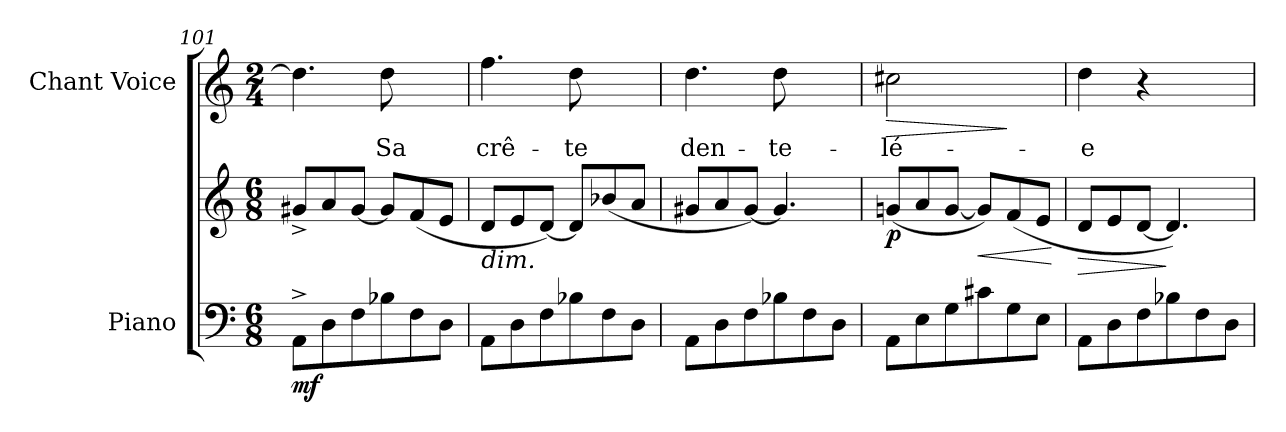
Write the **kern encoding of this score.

**kern	**kern	**dynam	**kern	**text	**dynam
*part2	*part2	*part2	*part1	*part1	*part1
*staff3	*staff2	*staff2/3	*staff1	*staff1	*staff1
*I"Piano	*	*	*I"Chant Voice	*	*
*I'Pno	*	*	*	*	*
*clefF4	*clefG2	*	*clefG2	*	*
*k[]	*k[]	*	*k[]	*	*
*M6/8	*M6/8	*	*M2/4	*	*
=101	=101	=101	=101	=101	=101
!	!	!LO:DY:b=2	!	!	!
8AA^\L	8g#X^/L	mf	4.dd\]	.	.
8D\	8a/	.	.	.	.
8F\	[8g#/J	.	.	.	.
!	!	!	!	!LO:LY:b	!
8B-X\	8g#/L]	.	8dd\	Sa	.
8F\	(>8f/	.	4ryy	.	.
8D\J	8e/J	.	.	.	.
=102	=102	=102	=102	=102	=102
!	!LO:TX:b:i:t=dim.	!	!	!	!
!	!	!	!	!LO:LY:b	!
8AA\L	8d/L	.	4.ff\	crê-	.
8D\	8e/	.	.	.	.
8F\	[8d/J)	.	.	.	.
!	!	!	!	!LO:LY:b	!
8B-X\	8d/L]	.	8dd\	-te	.
8F\	(>8b-X/	.	4ryy	.	.
8D\J	8a/J	.	.	.	.
!!LO:PB:g=z
=103	=103	=103	=103	=103	=103
!	!	!	!	!LO:LY:b	!
8AA\L	8g#X/L	.	4.dd\	den-	.
8D\	8a/	.	.	.	.
8F\	[8g#/J)	.	.	.	.
!	!	!	!	!LO:LY:b	!
8B-X\	4.g#/]	.	8dd\	-te-	.
8F\	.	.	4ryy	.	.
8D\J	.	.	.	.	.
=104	=104	=104	=104	=104	=104
!	!	!LO:DY:b	!	!LO:LY:b	!LO:HP:b
8AA\L	(>8gn/L	p	2cc#X\	-lé-	>
8E\	8a/	.	.	.	.
8G\	[8g/J	.	.	.	.
!	!	!LO:HP:b	!	!	!
8c#X\	8g/L])	<	.	.	.
8G\	(>8f/	.	4ryy	.	]
8E\J	8e/J	.	.	.	.
.	.	[	.	.	.
=105	=105	=105	=105	=105	=105
!	!	!LO:HP:b	!	!LO:LY:b	!
8AA\L	8d/L	>	4dd\	-e	.
8D\	8e/	.	.	.	.
!	!	!	!LO:N:vis=4	!	!
8F\	[8d/J	.	4.r	.	.
8B-X\	4.d/])	]	.	.	.
8F\	.	.	.	.	.
8D\J	.	.	8ryy	.	.
=	=	=	=	=	=
*-	*-	*-	*-	*-	*-
